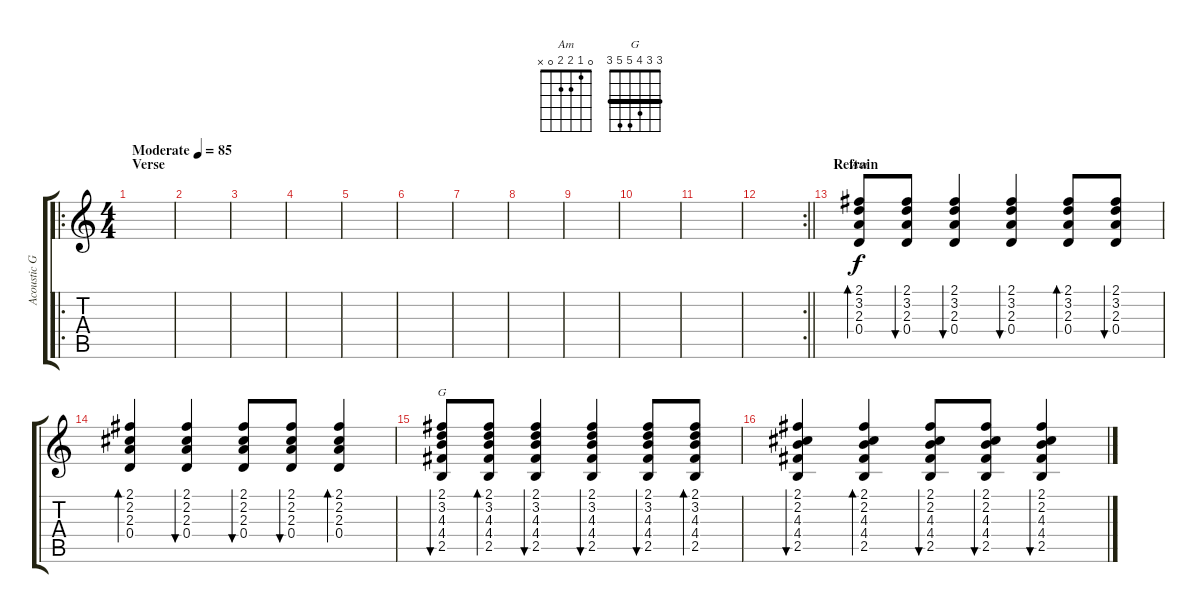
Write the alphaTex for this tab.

\track ("Acoustic Guitar Base (mais fraca)" "Acoustic G") {instrument acousticguitarsteel}
\staff {score tabs}
\tuning (E4 B3 G3 D3 A2 E2) {hide}
\chord ("Am" 0 1 2 2 0 x)
\chord ("G" 3 3 4 5 5 3) {barre 3}
\ro
\ts (4 4)
\section ("" "Verse")
\tempo (85 "Moderate")
\clef g2
\ks c
|
|
|
|
|
|
|
|
|
|
|
\rc 2
\barLineRight lightlight
|
\section ("" "Refrain")
(2.1 3.2 2.3 0.4).8{bd 60 ch "Am"} (2.1 3.2 2.3 0.4).8{bu 60} (2.1 3.2 2.3 0.4).4{bu 60} (2.1 3.2 2.3 0.4).4{bu 60} (2.1 3.2 2.3 0.4).8{bd 60} (2.1 3.2 2.3 0.4).8{bu 60} |
(2.1 2.2 2.3 0.4).4{bd 60} (2.1 2.2 2.3 0.4).4{bu 60} (2.1 2.2 2.3 0.4).8{bu 60} (2.1 2.2 2.3 0.4).8{bu 60} (2.1 2.2 2.3 0.4).4{bd 60} |
(2.1 3.2 4.3 4.4 2.5).8{bu 60 ch "G"} (2.1 3.2 4.3 4.4 2.5).8{bd 60} (2.1 3.2 4.3 4.4 2.5).4{bu 60} (2.1 3.2 4.3 4.4 2.5).4{bu 60} (2.1 3.2 4.3 4.4 2.5).8{bu 60} (2.1 3.2 4.3 4.4 2.5).8{bd 60} |
(2.1 2.2 4.3 4.4 2.5).4{bu 60} (2.1 2.2 4.3 4.4 2.5).4{bd 60} (2.1 2.2 4.3 4.4 2.5).8{bu 60} (2.1 2.2 4.3 4.4 2.5).8{bu 60} (2.1 2.2 4.3 4.4 2.5).4{bu 60}
